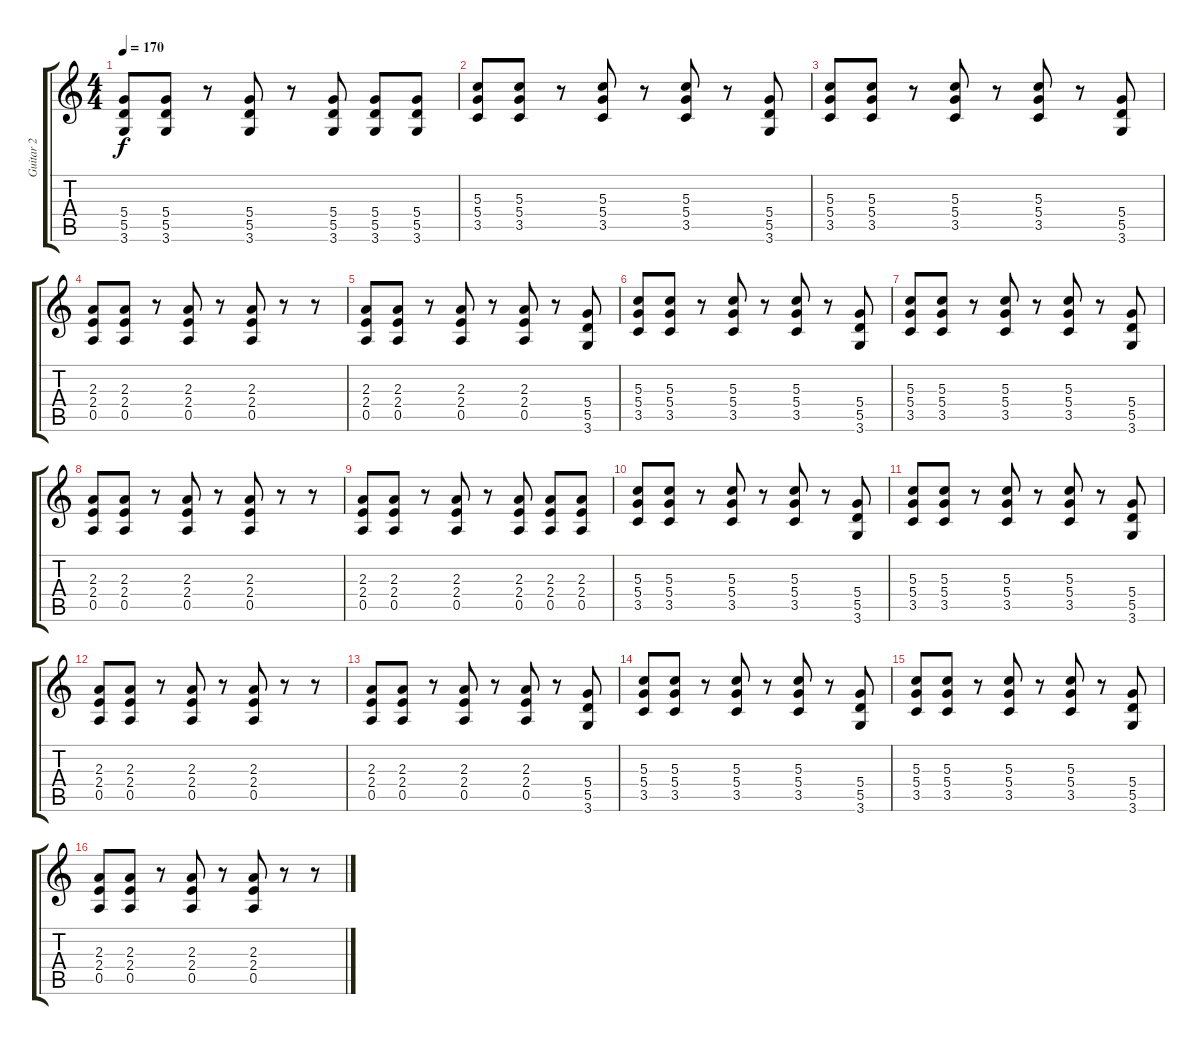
\track ("Guitar 2" "Guitar 2") {instrument distortionguitar}
\staff {score tabs}
\tuning (E4 B3 G3 D3 A2 E2) {hide}
\ts (4 4)
\tempo 170
\clef g2
\ks c
(5.4 5.5 3.6).8{dy f} (5.4 5.5 3.6).8 r.8 (5.4 5.5 3.6).8 r.8 (5.4 5.5 3.6).8 (5.4 5.5 3.6).8 (5.4 5.5 3.6).8 |
(5.3 5.4 3.5).8 (5.3 5.4 3.5).8 r.8 (5.3 5.4 3.5).8 r.8 (5.3 5.4 3.5).8 r.8 (5.4 5.5 3.6).8 |
(5.3 5.4 3.5).8 (5.3 5.4 3.5).8 r.8 (5.3 5.4 3.5).8 r.8 (5.3 5.4 3.5).8 r.8 (5.4 5.5 3.6).8 |
(2.3 2.4 0.5).8 (2.3 2.4 0.5).8 r.8 (2.3 2.4 0.5).8 r.8 (2.3 2.4 0.5).8 r.8 r.8 |
(2.3 2.4 0.5).8 (2.3 2.4 0.5).8 r.8 (2.3 2.4 0.5).8 r.8 (2.3 2.4 0.5).8 r.8 (5.4 5.5 3.6).8 |
(5.3 5.4 3.5).8 (5.3 5.4 3.5).8 r.8 (5.3 5.4 3.5).8 r.8 (5.3 5.4 3.5).8 r.8 (5.4 5.5 3.6).8 |
(5.3 5.4 3.5).8 (5.3 5.4 3.5).8 r.8 (5.3 5.4 3.5).8 r.8 (5.3 5.4 3.5).8 r.8 (5.4 5.5 3.6).8 |
(2.3 2.4 0.5).8 (2.3 2.4 0.5).8 r.8 (2.3 2.4 0.5).8 r.8 (2.3 2.4 0.5).8 r.8 r.8 |
(2.3 2.4 0.5).8 (2.3 2.4 0.5).8 r.8 (2.3 2.4 0.5).8 r.8 (2.3 2.4 0.5).8 (2.3 2.4 0.5).8 (2.3 2.4 0.5).8 |
(5.3 5.4 3.5).8 (5.3 5.4 3.5).8 r.8 (5.3 5.4 3.5).8 r.8 (5.3 5.4 3.5).8 r.8 (5.4 5.5 3.6).8 |
(5.3 5.4 3.5).8 (5.3 5.4 3.5).8 r.8 (5.3 5.4 3.5).8 r.8 (5.3 5.4 3.5).8 r.8 (5.4 5.5 3.6).8 |
(2.3 2.4 0.5).8 (2.3 2.4 0.5).8 r.8 (2.3 2.4 0.5).8 r.8 (2.3 2.4 0.5).8 r.8 r.8 |
(2.3 2.4 0.5).8 (2.3 2.4 0.5).8 r.8 (2.3 2.4 0.5).8 r.8 (2.3 2.4 0.5).8 r.8 (5.4 5.5 3.6).8 |
(5.3 5.4 3.5).8 (5.3 5.4 3.5).8 r.8 (5.3 5.4 3.5).8 r.8 (5.3 5.4 3.5).8 r.8 (5.4 5.5 3.6).8 |
(5.3 5.4 3.5).8 (5.3 5.4 3.5).8 r.8 (5.3 5.4 3.5).8 r.8 (5.3 5.4 3.5).8 r.8 (5.4 5.5 3.6).8 |
(2.3 2.4 0.5).8 (2.3 2.4 0.5).8 r.8 (2.3 2.4 0.5).8 r.8 (2.3 2.4 0.5).8 r.8 r.8
